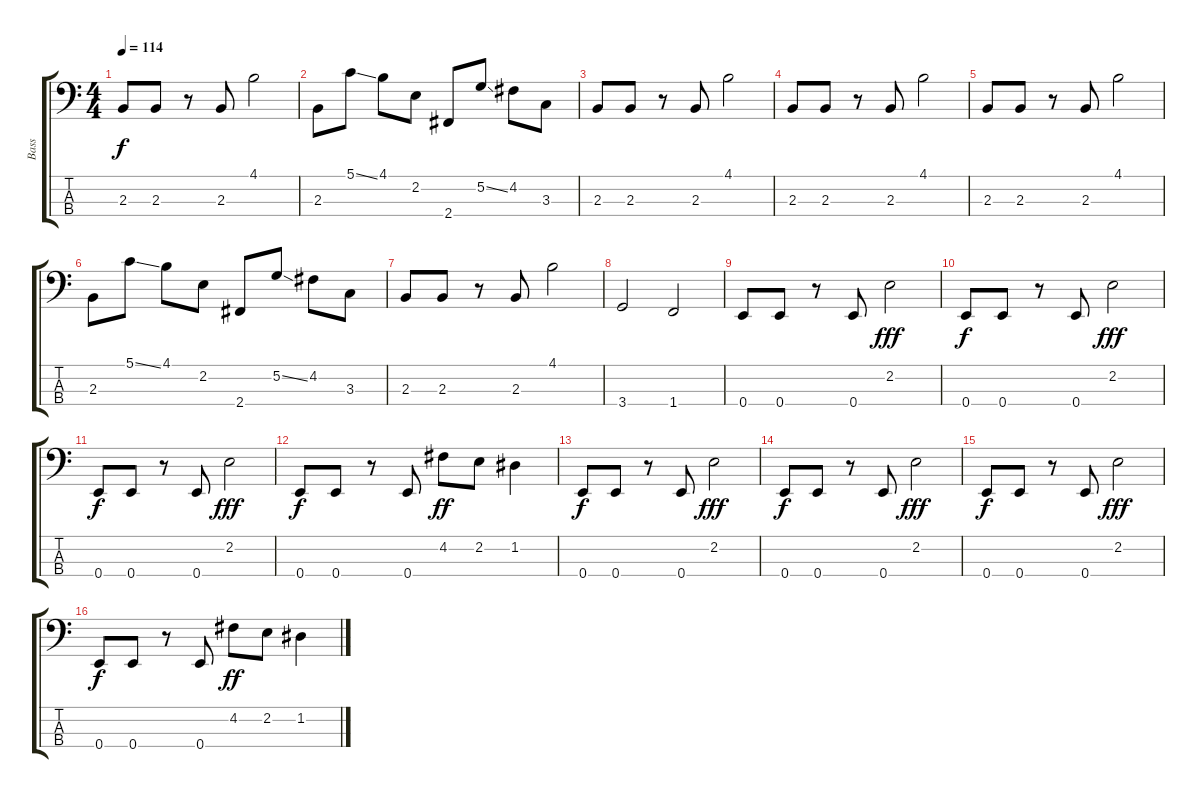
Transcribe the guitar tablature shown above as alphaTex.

\track ("Bass" "Bass") {instrument electricbasspick}
\staff {score tabs}
\tuning (G2 D2 A1 E1) {hide}
\ts (4 4)
\tempo 114
\clef f4
\ks c
2.3.8{dy f} 2.3.8 r.8 2.3.8 4.1.2 |
2.3.8 5.1{ss}.8 4.1.8 2.2.8 2.4.8 5.2{ss}.8 4.2.8 3.3.8 |
2.3.8 2.3.8 r.8 2.3.8 4.1.2 |
2.3.8 2.3.8 r.8 2.3.8 4.1.2 |
2.3.8 2.3.8 r.8 2.3.8 4.1.2 |
2.3.8 5.1{ss}.8 4.1.8 2.2.8 2.4.8 5.2{ss}.8 4.2.8 3.3.8 |
2.3.8 2.3.8 r.8 2.3.8 4.1.2 |
3.4.2 1.4.2 |
0.4.8 0.4.8 r.8 0.4.8 2.2.2{dy fff} |
0.4.8{dy f} 0.4.8 r.8 0.4.8 2.2.2{dy fff} |
0.4.8{dy f} 0.4.8 r.8 0.4.8 2.2.2{dy fff} |
0.4.8{dy f} 0.4.8 r.8 0.4.8 4.2.8{dy ff} 2.2.8 1.2.4 |
0.4.8{dy f} 0.4.8 r.8 0.4.8 2.2.2{dy fff} |
0.4.8{dy f} 0.4.8 r.8 0.4.8 2.2.2{dy fff} |
0.4.8{dy f} 0.4.8 r.8 0.4.8 2.2.2{dy fff} |
0.4.8{dy f} 0.4.8 r.8 0.4.8 4.2.8{dy ff} 2.2.8 1.2.4
